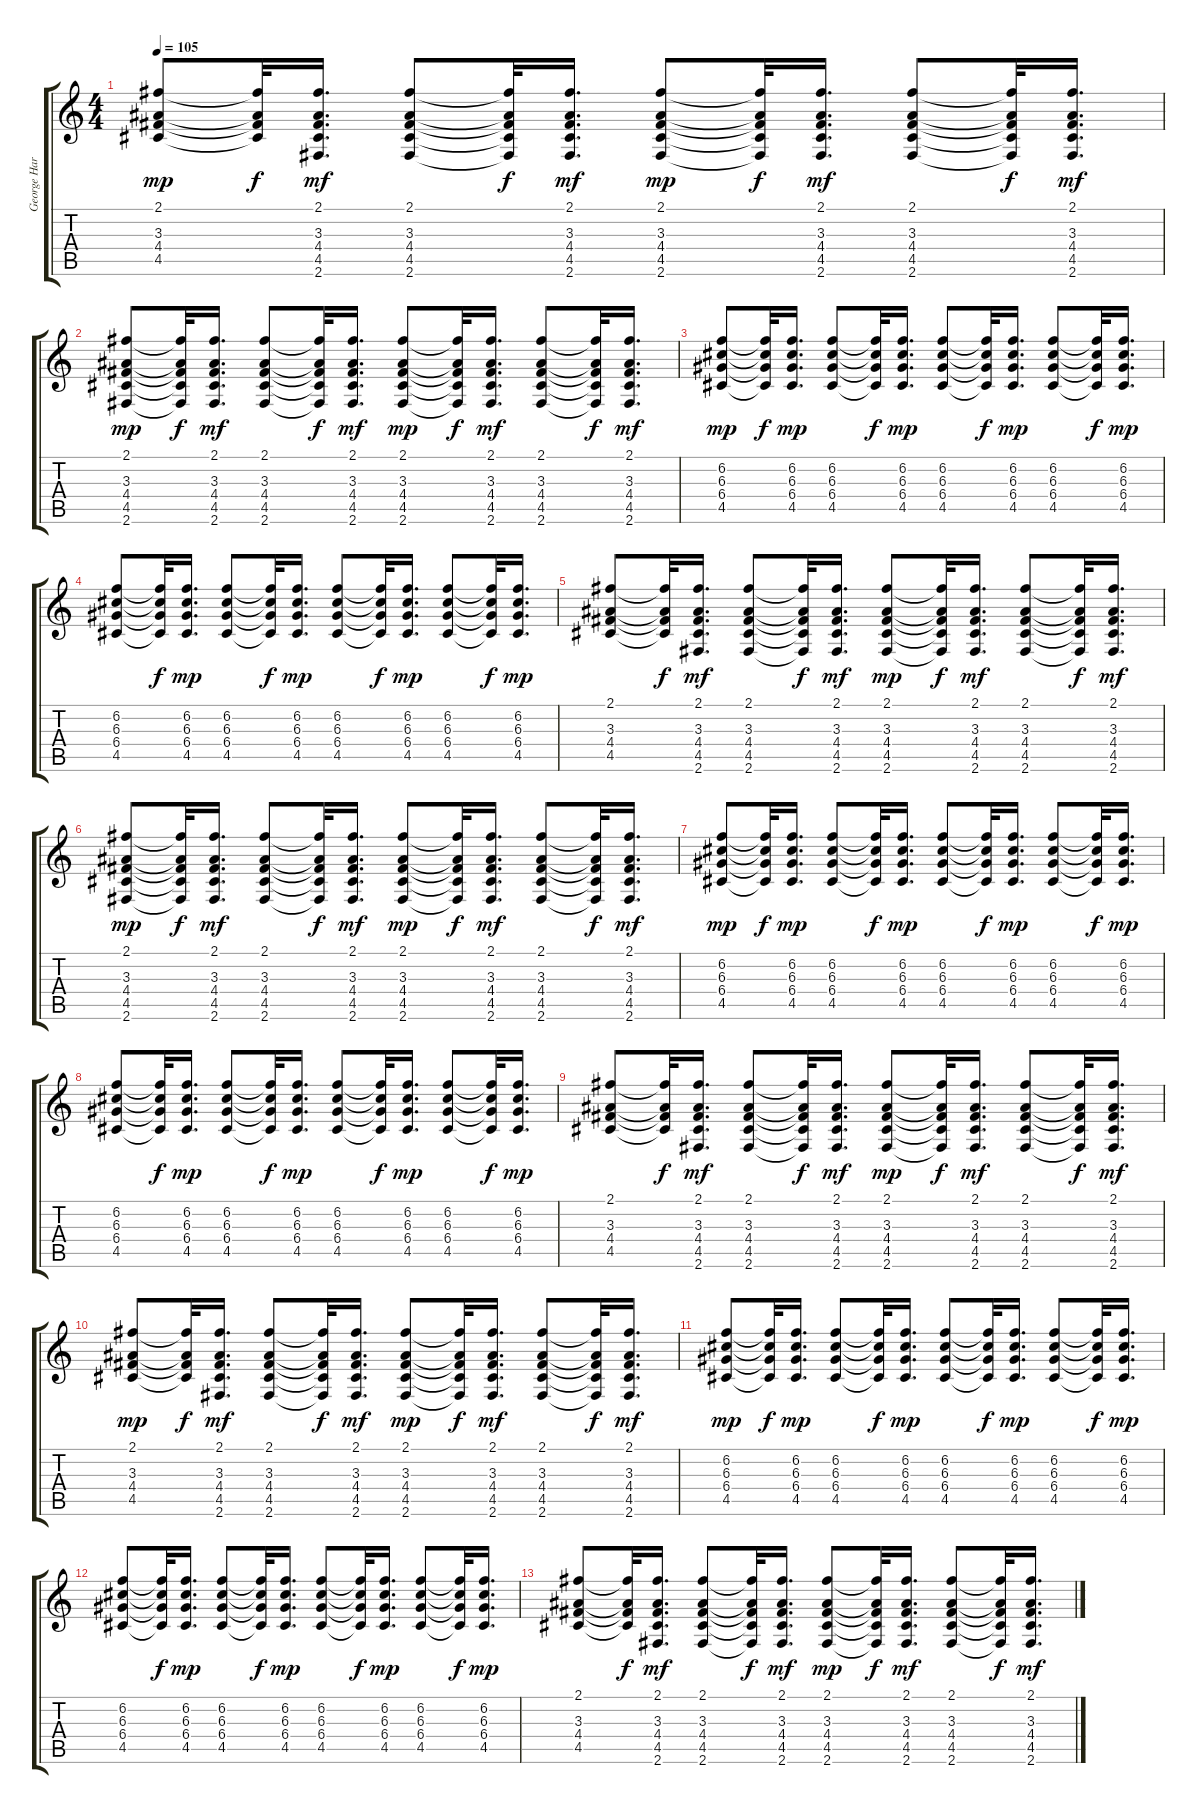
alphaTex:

\track ("George Harrison" "George Har") {instrument acousticguitarsteel}
\staff {score tabs}
\tuning (E4 B3 G3 D3 A2 E2) {hide}
\ts (4 4)
\tempo 105
\clef g2
\ks c
(2.1 3.3 4.4 4.5).8{dy mp} (2.1{t} 3.3{t} 4.4{t} 4.5{t}).32{dy f} (2.1 3.3 4.4 4.5 2.6).16{d dy mf} (2.1 3.3 4.4 4.5 2.6).8 (2.1{t} 3.3{t} 4.4{t} 4.5{t} 2.6{t}).32{dy f} (2.1 3.3 4.4 4.5 2.6).16{d dy mf} (2.1 3.3 4.4 4.5 2.6).8{dy mp} (2.1{t} 3.3{t} 4.4{t} 4.5{t} 2.6{t}).32{dy f} (2.1 3.3 4.4 4.5 2.6).16{d dy mf} (2.1 3.3 4.4 4.5 2.6).8 (2.1{t} 3.3{t} 4.4{t} 4.5{t} 2.6{t}).32{dy f} (2.1 3.3 4.4 4.5 2.6).16{d dy mf} |
(2.1 3.3 4.4 4.5 2.6).8{dy mp} (2.1{t} 3.3{t} 4.4{t} 4.5{t} 2.6{t}).32{dy f} (2.1 3.3 4.4 4.5 2.6).16{d dy mf} (2.1 3.3 4.4 4.5 2.6).8 (2.1{t} 3.3{t} 4.4{t} 4.5{t} 2.6{t}).32{dy f} (2.1 3.3 4.4 4.5 2.6).16{d dy mf} (2.1 3.3 4.4 4.5 2.6).8{dy mp} (2.1{t} 3.3{t} 4.4{t} 4.5{t} 2.6{t}).32{dy f} (2.1 3.3 4.4 4.5 2.6).16{d dy mf} (2.1 3.3 4.4 4.5 2.6).8 (2.1{t} 3.3{t} 4.4{t} 4.5{t} 2.6{t}).32{dy f} (2.1 3.3 4.4 4.5 2.6).16{d dy mf} |
(6.2 6.3 6.4 4.5).8{dy mp} (6.2{t} 6.3{t} 6.4{t} 4.5{t}).32{dy f} (6.2 6.3 6.4 4.5).16{d dy mp} (6.2 6.3 6.4 4.5).8 (6.2{t} 6.3{t} 6.4{t} 4.5{t}).32{dy f} (6.2 6.3 6.4 4.5).16{d dy mp} (6.2 6.3 6.4 4.5).8 (6.2{t} 6.3{t} 6.4{t} 4.5{t}).32{dy f} (6.2 6.3 6.4 4.5).16{d dy mp} (6.2 6.3 6.4 4.5).8 (6.2{t} 6.3{t} 6.4{t} 4.5{t}).32{dy f} (6.2 6.3 6.4 4.5).16{d dy mp} |
(6.2 6.3 6.4 4.5).8 (6.2{t} 6.3{t} 6.4{t} 4.5{t}).32{dy f} (6.2 6.3 6.4 4.5).16{d dy mp} (6.2 6.3 6.4 4.5).8 (6.2{t} 6.3{t} 6.4{t} 4.5{t}).32{dy f} (6.2 6.3 6.4 4.5).16{d dy mp} (6.2 6.3 6.4 4.5).8 (6.2{t} 6.3{t} 6.4{t} 4.5{t}).32{dy f} (6.2 6.3 6.4 4.5).16{d dy mp} (6.2 6.3 6.4 4.5).8 (6.2{t} 6.3{t} 6.4{t} 4.5{t}).32{dy f} (6.2 6.3 6.4 4.5).16{d dy mp} |
(2.1 3.3 4.4 4.5).8 (2.1{t} 3.3{t} 4.4{t} 4.5{t}).32{dy f} (2.1 3.3 4.4 4.5 2.6).16{d dy mf} (2.1 3.3 4.4 4.5 2.6).8 (2.1{t} 3.3{t} 4.4{t} 4.5{t} 2.6{t}).32{dy f} (2.1 3.3 4.4 4.5 2.6).16{d dy mf} (2.1 3.3 4.4 4.5 2.6).8{dy mp} (2.1{t} 3.3{t} 4.4{t} 4.5{t} 2.6{t}).32{dy f} (2.1 3.3 4.4 4.5 2.6).16{d dy mf} (2.1 3.3 4.4 4.5 2.6).8 (2.1{t} 3.3{t} 4.4{t} 4.5{t} 2.6{t}).32{dy f} (2.1 3.3 4.4 4.5 2.6).16{d dy mf} |
(2.1 3.3 4.4 4.5 2.6).8{dy mp} (2.1{t} 3.3{t} 4.4{t} 4.5{t} 2.6{t}).32{dy f} (2.1 3.3 4.4 4.5 2.6).16{d dy mf} (2.1 3.3 4.4 4.5 2.6).8 (2.1{t} 3.3{t} 4.4{t} 4.5{t} 2.6{t}).32{dy f} (2.1 3.3 4.4 4.5 2.6).16{d dy mf} (2.1 3.3 4.4 4.5 2.6).8{dy mp} (2.1{t} 3.3{t} 4.4{t} 4.5{t} 2.6{t}).32{dy f} (2.1 3.3 4.4 4.5 2.6).16{d dy mf} (2.1 3.3 4.4 4.5 2.6).8 (2.1{t} 3.3{t} 4.4{t} 4.5{t} 2.6{t}).32{dy f} (2.1 3.3 4.4 4.5 2.6).16{d dy mf} |
(6.2 6.3 6.4 4.5).8{dy mp} (6.2{t} 6.3{t} 6.4{t} 4.5{t}).32{dy f} (6.2 6.3 6.4 4.5).16{d dy mp} (6.2 6.3 6.4 4.5).8 (6.2{t} 6.3{t} 6.4{t} 4.5{t}).32{dy f} (6.2 6.3 6.4 4.5).16{d dy mp} (6.2 6.3 6.4 4.5).8 (6.2{t} 6.3{t} 6.4{t} 4.5{t}).32{dy f} (6.2 6.3 6.4 4.5).16{d dy mp} (6.2 6.3 6.4 4.5).8 (6.2{t} 6.3{t} 6.4{t} 4.5{t}).32{dy f} (6.2 6.3 6.4 4.5).16{d dy mp} |
(6.2 6.3 6.4 4.5).8 (6.2{t} 6.3{t} 6.4{t} 4.5{t}).32{dy f} (6.2 6.3 6.4 4.5).16{d dy mp} (6.2 6.3 6.4 4.5).8 (6.2{t} 6.3{t} 6.4{t} 4.5{t}).32{dy f} (6.2 6.3 6.4 4.5).16{d dy mp} (6.2 6.3 6.4 4.5).8 (6.2{t} 6.3{t} 6.4{t} 4.5{t}).32{dy f} (6.2 6.3 6.4 4.5).16{d dy mp} (6.2 6.3 6.4 4.5).8 (6.2{t} 6.3{t} 6.4{t} 4.5{t}).32{dy f} (6.2 6.3 6.4 4.5).16{d dy mp} |
(2.1 3.3 4.4 4.5).8 (2.1{t} 3.3{t} 4.4{t} 4.5{t}).32{dy f} (2.1 3.3 4.4 4.5 2.6).16{d dy mf} (2.1 3.3 4.4 4.5 2.6).8 (2.1{t} 3.3{t} 4.4{t} 4.5{t} 2.6{t}).32{dy f} (2.1 3.3 4.4 4.5 2.6).16{d dy mf} (2.1 3.3 4.4 4.5 2.6).8{dy mp} (2.1{t} 3.3{t} 4.4{t} 4.5{t} 2.6{t}).32{dy f} (2.1 3.3 4.4 4.5 2.6).16{d dy mf} (2.1 3.3 4.4 4.5 2.6).8 (2.1{t} 3.3{t} 4.4{t} 4.5{t} 2.6{t}).32{dy f} (2.1 3.3 4.4 4.5 2.6).16{d dy mf} |
(2.1 3.3 4.4 4.5).8{dy mp} (2.1{t} 3.3{t} 4.4{t} 4.5{t}).32{dy f} (2.1 3.3 4.4 4.5 2.6).16{d dy mf} (2.1 3.3 4.4 4.5 2.6).8 (2.1{t} 3.3{t} 4.4{t} 4.5{t} 2.6{t}).32{dy f} (2.1 3.3 4.4 4.5 2.6).16{d dy mf} (2.1 3.3 4.4 4.5 2.6).8{dy mp} (2.1{t} 3.3{t} 4.4{t} 4.5{t} 2.6{t}).32{dy f} (2.1 3.3 4.4 4.5 2.6).16{d dy mf} (2.1 3.3 4.4 4.5 2.6).8 (2.1{t} 3.3{t} 4.4{t} 4.5{t} 2.6{t}).32{dy f} (2.1 3.3 4.4 4.5 2.6).16{d dy mf} |
(6.2 6.3 6.4 4.5).8{dy mp} (6.2{t} 6.3{t} 6.4{t} 4.5{t}).32{dy f} (6.2 6.3 6.4 4.5).16{d dy mp} (6.2 6.3 6.4 4.5).8 (6.2{t} 6.3{t} 6.4{t} 4.5{t}).32{dy f} (6.2 6.3 6.4 4.5).16{d dy mp} (6.2 6.3 6.4 4.5).8 (6.2{t} 6.3{t} 6.4{t} 4.5{t}).32{dy f} (6.2 6.3 6.4 4.5).16{d dy mp} (6.2 6.3 6.4 4.5).8 (6.2{t} 6.3{t} 6.4{t} 4.5{t}).32{dy f} (6.2 6.3 6.4 4.5).16{d dy mp} |
(6.2 6.3 6.4 4.5).8 (6.2{t} 6.3{t} 6.4{t} 4.5{t}).32{dy f} (6.2 6.3 6.4 4.5).16{d dy mp} (6.2 6.3 6.4 4.5).8 (6.2{t} 6.3{t} 6.4{t} 4.5{t}).32{dy f} (6.2 6.3 6.4 4.5).16{d dy mp} (6.2 6.3 6.4 4.5).8 (6.2{t} 6.3{t} 6.4{t} 4.5{t}).32{dy f} (6.2 6.3 6.4 4.5).16{d dy mp} (6.2 6.3 6.4 4.5).8 (6.2{t} 6.3{t} 6.4{t} 4.5{t}).32{dy f} (6.2 6.3 6.4 4.5).16{d dy mp} |
(2.1 3.3 4.4 4.5).8 (2.1{t} 3.3{t} 4.4{t} 4.5{t}).32{dy f} (2.1 3.3 4.4 4.5 2.6).16{d dy mf} (2.1 3.3 4.4 4.5 2.6).8 (2.1{t} 3.3{t} 4.4{t} 4.5{t} 2.6{t}).32{dy f} (2.1 3.3 4.4 4.5 2.6).16{d dy mf} (2.1 3.3 4.4 4.5 2.6).8{dy mp} (2.1{t} 3.3{t} 4.4{t} 4.5{t} 2.6{t}).32{dy f} (2.1 3.3 4.4 4.5 2.6).16{d dy mf} (2.1 3.3 4.4 4.5 2.6).8 (2.1{t} 3.3{t} 4.4{t} 4.5{t} 2.6{t}).32{dy f} (2.1 3.3 4.4 4.5 2.6).16{d dy mf}
